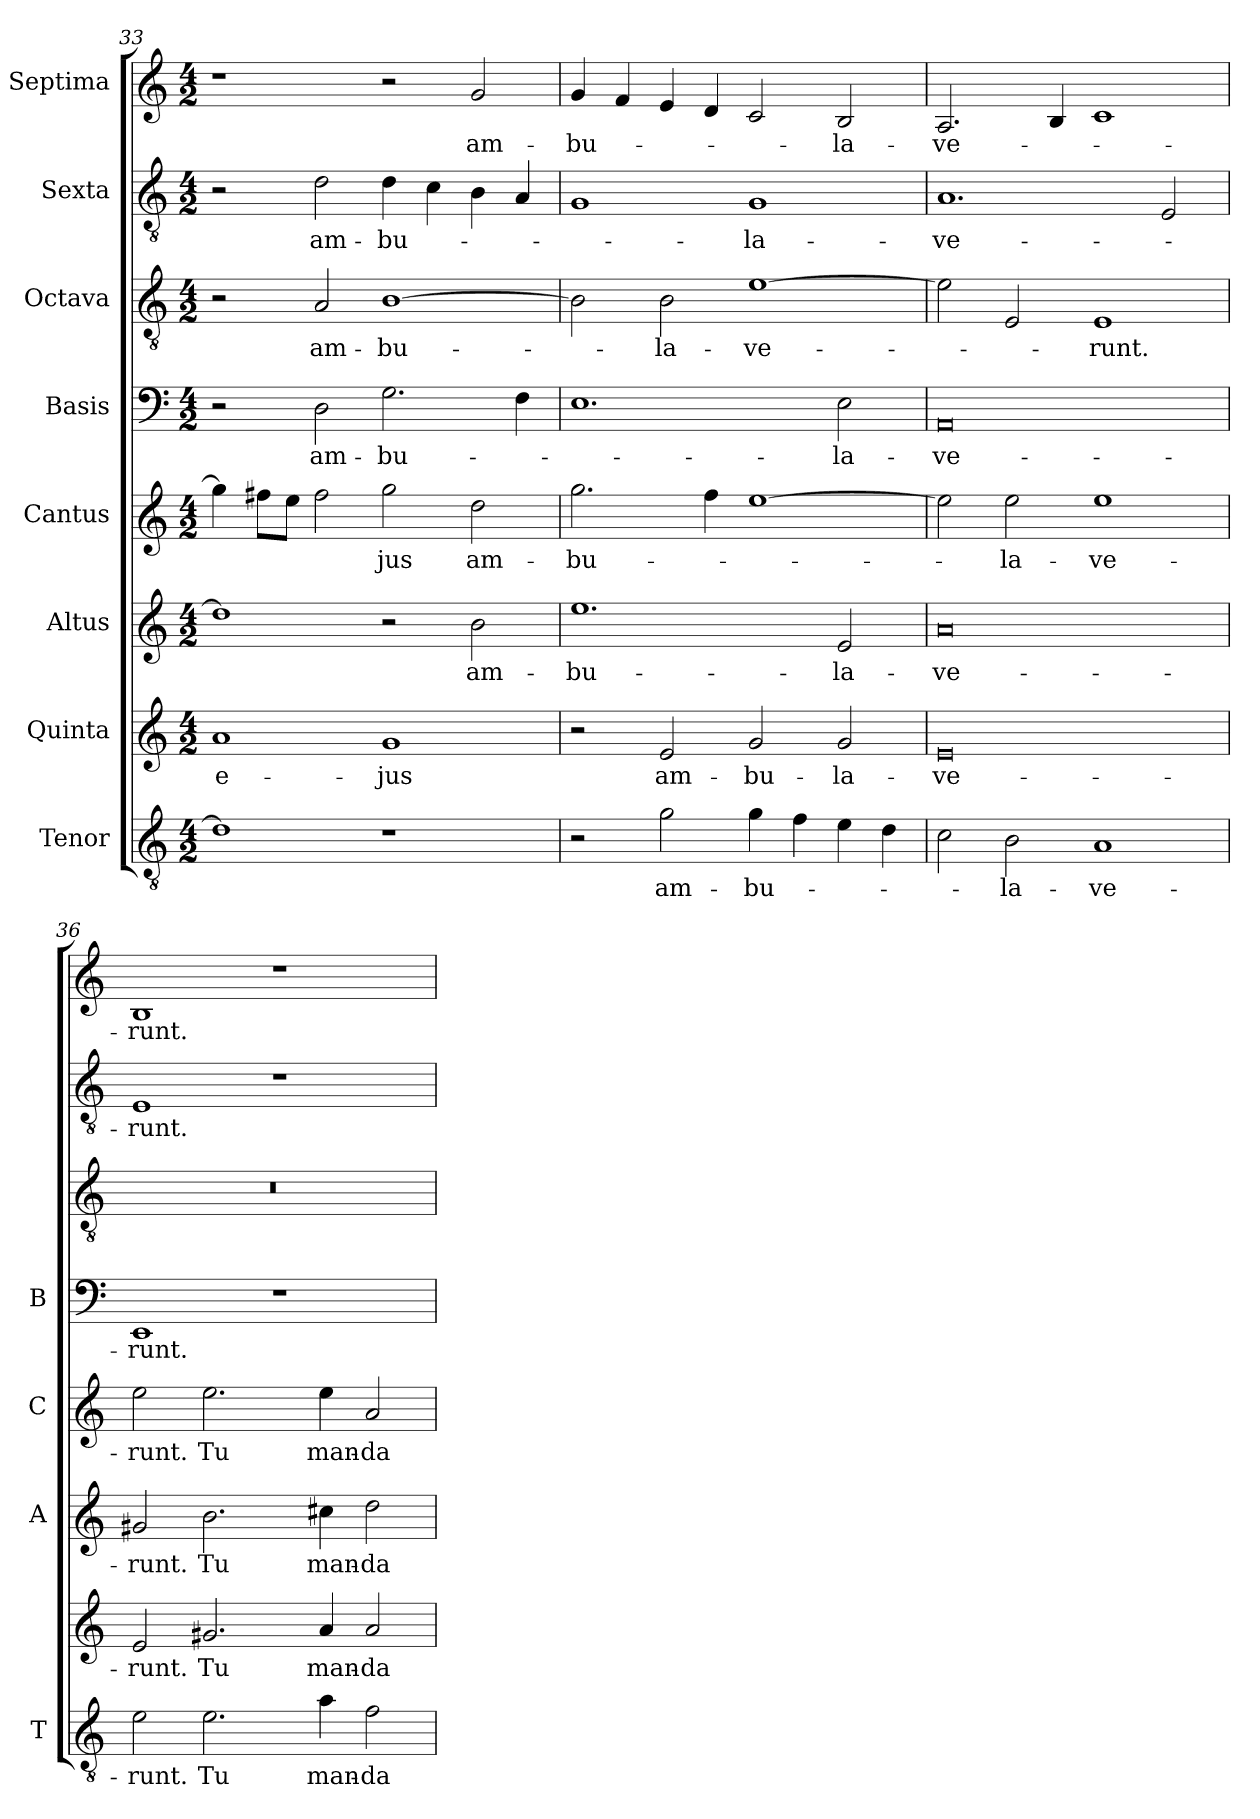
**kern	**text	**kern	**text	**kern	**text	**kern	**text	**kern	**text	**kern	**text	**kern	**text	**kern	**text
*part8	*part8	*part7	*part7	*part6	*part6	*part5	*part5	*part4	*part4	*part3	*part3	*part2	*part2	*part1	*part1
*staff8	*staff8	*staff7	*staff7	*staff6	*staff6	*staff5	*staff5	*staff4	*staff4	*staff3	*staff3	*staff2	*staff2	*staff1	*staff1
*I"Tenor	*	*I"Quinta	*	*I"Altus	*	*I"Cantus	*	*I"Basis	*	*I"Octava	*	*I"Sexta	*	*I"Septima	*
*I'T	*	*	*	*I'A	*	*I'C	*	*I'B	*	*	*	*	*	*	*
!!LO:PB:g=z
*clefGv2	*	*clefG2	*	*clefG2	*	*clefG2	*	*clefF4	*	*clefGv2	*	*clefGv2	*	*clefG2	*
*k[]	*	*k[]	*	*k[]	*	*k[]	*	*k[]	*	*k[]	*	*k[]	*	*k[]	*
*C:	*	*C:	*	*C:	*	*C:	*	*C:	*	*C:	*	*C:	*	*C:	*
*M4/2	*	*M4/2	*	*M4/2	*	*M4/2	*	*M4/2	*	*M4/2	*	*M4/2	*	*M4/2	*
=33	=33	=33	=33	=33	=33	=33	=33	=33	=33	=33	=33	=33	=33	=33	=33
!	!	!	!LO:LY:b	!	!	!	!	!	!	!	!	!	!	!	!
1d]	.	1a	e-	1dd]	.	4gg\]	.	2r	.	2r	.	2r	.	1r	.
.	.	.	.	.	.	8ff#X\L	.	.	.	.	.	.	.	.	.
.	.	.	.	.	.	8ee\J	.	.	.	.	.	.	.	.	.
!	!	!	!	!	!	!	!	!	!LO:LY:b	!	!LO:LY:b	!	!LO:LY:b	!	!
.	.	.	.	.	.	2ff#\	.	2D\	am-	2A/	am-	2d\	am-	.	.
!	!	!	!LO:LY:b	!	!	!	!LO:LY:b	!	!LO:LY:b	!	!LO:LY:b	!	!LO:LY:b	!	!
1r	.	1g	-jus	2r	.	2gg\	-jus	2.G\	-bu-	[1B	-bu-	4d\	-bu-	2r	.
.	.	.	.	.	.	.	.	.	.	.	.	4c\	.	.	.
!	!	!	!	!	!LO:LY:b	!	!LO:LY:b	!	!	!	!	!	!	!	!LO:LY:b
.	.	.	.	2b\	am-	2dd\	am-	.	.	.	.	4B\	.	2g/	am-
.	.	.	.	.	.	.	.	4F\	.	.	.	4A/	.	.	.
=34	=34	=34	=34	=34	=34	=34	=34	=34	=34	=34	=34	=34	=34	=34	=34
!	!	!	!	!	!LO:LY:b	!	!LO:LY:b	!	!	!	!	!	!	!	!LO:LY:b
2r	.	2r	.	1.ee	-bu-	2.gg\	-bu-	1.E	.	2B\]	.	1G	.	4g/	-bu-
.	.	.	.	.	.	.	.	.	.	.	.	.	.	4f/	.
!	!LO:LY:b	!	!LO:LY:b	!	!	!	!	!	!	!	!LO:LY:b	!	!	!	!
2g\	am-	2e/	am-	.	.	.	.	.	.	2B\	-la-	.	.	4e/	.
.	.	.	.	.	.	4ff\	.	.	.	.	.	.	.	4d/	.
!	!LO:LY:b	!	!LO:LY:b	!	!	!	!	!	!	!	!LO:LY:b	!	!LO:LY:b	!	!
4g\	-bu-	2g/	-bu-	.	.	[1ee	.	.	.	[1e	-ve-	1G	-la-	2c/	.
4f\	.	.	.	.	.	.	.	.	.	.	.	.	.	.	.
!	!	!	!LO:LY:b	!	!LO:LY:b	!	!	!	!LO:LY:b	!	!	!	!	!	!LO:LY:b
4e\	.	2g/	-la-	2e/	-la-	.	.	2E\	-la-	.	.	.	.	2B/	-la-
4d\	.	.	.	.	.	.	.	.	.	.	.	.	.	.	.
=35	=35	=35	=35	=35	=35	=35	=35	=35	=35	=35	=35	=35	=35	=35	=35
!	!	!	!LO:LY:b	!	!LO:LY:b	!	!	!	!LO:LY:b	!	!	!	!LO:LY:b	!	!LO:LY:b
2c\	.	0e	-ve-	0a	-ve-	2ee\]	.	0AA	-ve-	2e\]	.	1.A	-ve-	2.A/	-ve-
!	!LO:LY:b	!	!	!	!	!	!LO:LY:b	!	!	!	!	!	!	!	!
2B\	-la-	.	.	.	.	2ee\	-la-	.	.	2E/	.	.	.	.	.
.	.	.	.	.	.	.	.	.	.	.	.	.	.	4B/	.
!	!LO:LY:b	!	!	!	!	!	!LO:LY:b	!	!	!	!LO:LY:b	!	!	!	!
1A	-ve-	.	.	.	.	1ee	-ve-	.	.	1E	-runt.	.	.	1c	.
.	.	.	.	.	.	.	.	.	.	.	.	2E/	.	.	.
=36	=36	=36	=36	=36	=36	=36	=36	=36	=36	=36	=36	=36	=36	=36	=36
!	!LO:LY:b	!	!LO:LY:b	!	!LO:LY:b	!	!LO:LY:b	!	!LO:LY:b	!	!	!	!LO:LY:b	!	!LO:LY:b
2e\	-runt.	2e/	-runt.	2g#X/	-runt.	2ee\	-runt.	1EE	-runt.	0r	.	1E	-runt.	1B	-runt.
!	!LO:LY:b	!	!LO:LY:b	!	!LO:LY:b	!	!LO:LY:b	!	!	!	!	!	!	!	!
2.e\	Tu	2.g#X/	Tu	2.b\	Tu	2.ee\	Tu	.	.	.	.	.	.	.	.
.	.	.	.	.	.	.	.	1r	.	.	.	1r	.	1r	.
!	!LO:LY:b	!	!LO:LY:b	!	!LO:LY:b	!	!LO:LY:b	!	!	!	!	!	!	!	!
4a\	man-	4a/	man-	4cc#X\	man-	4ee\	man-	.	.	.	.	.	.	.	.
!	!LO:LY:b	!	!LO:LY:b	!	!LO:LY:b	!	!LO:LY:b	!	!	!	!	!	!	!	!
2f\	-da-	2a/	-da-	2dd\	-da-	2a/	-da-	.	.	.	.	.	.	.	.
=	=	=	=	=	=	=	=	=	=	=	=	=	=	=	=
*-	*-	*-	*-	*-	*-	*-	*-	*-	*-	*-	*-	*-	*-	*-	*-
